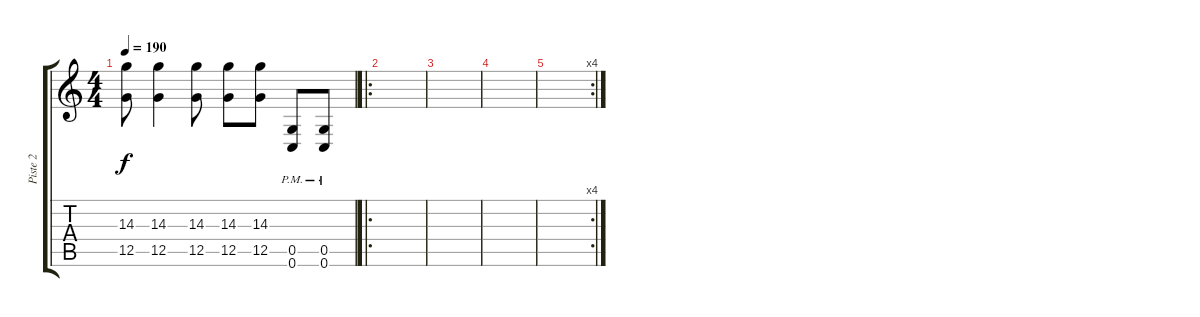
\track ("Piste 2" "Piste 2") {instrument distortionguitar}
\staff {score tabs}
\tuning (D4 A3 F3 C3 G2 C2) {hide}
\ts (4 4)
\tempo 190
\clef g2
\ks c
(14.3 12.5).8{dy f} (14.3 12.5).4 (14.3 12.5).8 (14.3 12.5).8 (14.3 12.5).8 (0.5{pm} 0.6{pm}).8 (0.5{pm} 0.6{pm}).8 |
\ro
|
|
|
\rc 4
